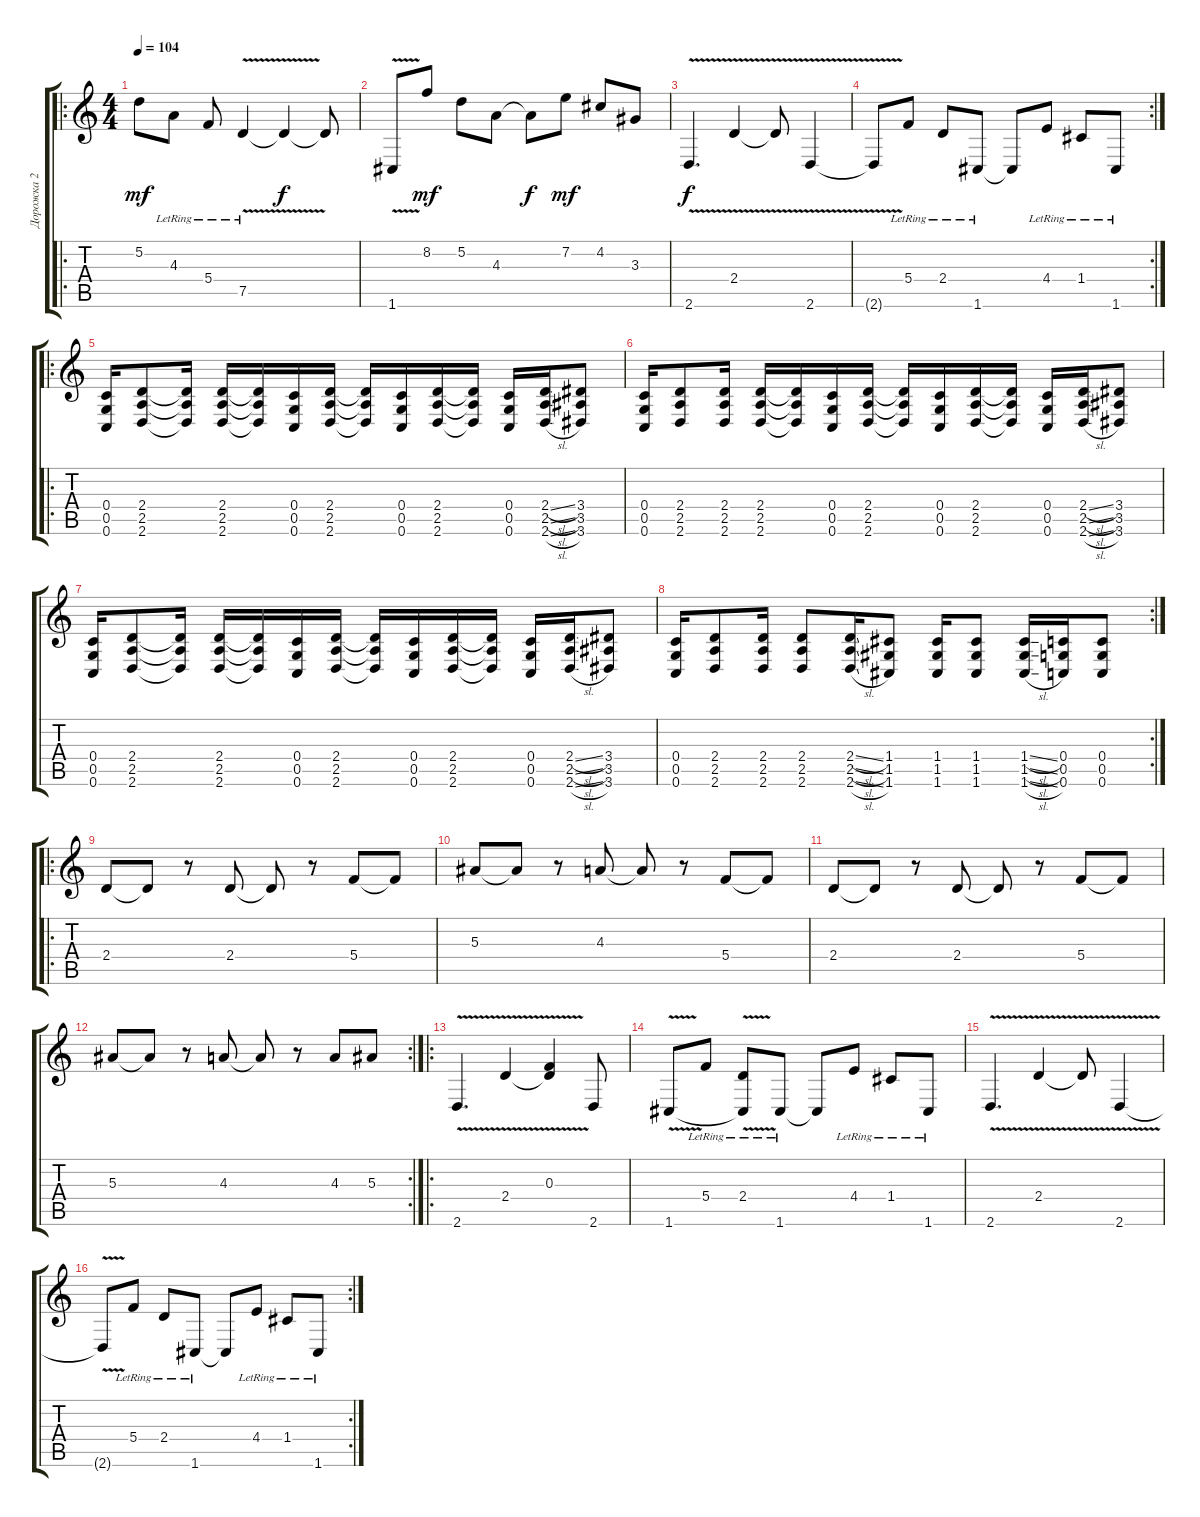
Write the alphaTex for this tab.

\track ("Дорожка 2" "Дорожка 2") {instrument electricguitarclean}
\staff {score tabs}
\tuning (D4 A3 F3 C3 G2 C2) {hide}
\ro
\ts (4 4)
\tempo 104
\clef g2
\ks c
5.2.8{dy mf} 4.3{lr}.8 5.4{lr}.8 7.5{v lr}.4 7.5{t}.4{dy f} 7.5{t}.8 |
1.6{v}.8 8.2.8{dy mf} 5.2.8 4.3.8 4.3{t}.8{dy f} 7.2.8{dy mf} 4.2.8 3.3.8 |
2.6{v}.4{d dy f} 2.4{v}.4 2.4{t}.8 2.6{v}.4 |
\rc 2
2.6{t}.8 5.4{lr}.8 2.4{lr}.8 1.6{lr}.8 1.6{t}.8 4.4{lr}.8 1.4{lr}.8 1.6{lr}.8 |
\ro
(0.4 0.5 0.6).16{volume 12 instrument distortionguitar} (2.4 2.5 2.6).8 (2.4{t} 2.5{t} 2.6{t}).16 (2.4 2.5 2.6).16 (2.4{t} 2.5{t} 2.6{t}).16 (0.4 0.5 0.6).16 (2.4 2.5 2.6).16 (2.4{t} 2.5{t} 2.6{t}).16 (0.4 0.5 0.6).16 (2.4 2.5 2.6).16 (2.4{t} 2.5{t} 2.6{t}).16 (0.4 0.5 0.6).16 (2.4{sl} 2.5{sl} 2.6{sl}).16 (3.4 3.5 3.6).8 |
(0.4 0.5 0.6).16 (2.4 2.5 2.6).8 (2.4 2.5 2.6).16 (2.4 2.5 2.6).16 (2.4{t} 2.5{t} 2.6{t}).16 (0.4 0.5 0.6).16 (2.4 2.5 2.6).16 (2.4{t} 2.5{t} 2.6{t}).16 (0.4 0.5 0.6).16 (2.4 2.5 2.6).16 (2.4{t} 2.5{t} 2.6{t}).16 (0.4 0.5 0.6).16 (2.4{sl} 2.5{sl} 2.6{sl}).16 (3.4 3.5 3.6).8 |
(0.4 0.5 0.6).16 (2.4 2.5 2.6).8 (2.4{t} 2.5{t} 2.6{t}).16 (2.4 2.5 2.6).16 (2.4{t} 2.5{t} 2.6{t}).16 (0.4 0.5 0.6).16 (2.4 2.5 2.6).16 (2.4{t} 2.5{t} 2.6{t}).16 (0.4 0.5 0.6).16 (2.4 2.5 2.6).16 (2.4{t} 2.5{t} 2.6{t}).16 (0.4 0.5 0.6).16 (2.4{sl} 2.5{sl} 2.6{sl}).16 (3.4 3.5 3.6).8 |
\rc 2
(0.4 0.5 0.6).16 (2.4 2.5 2.6).8 (2.4 2.5 2.6).16 (2.4 2.5 2.6).8 (2.4{sl} 2.5{sl} 2.6{sl}).16 (1.4 1.5 1.6).8 (1.4 1.5 1.6).16 (1.4 1.5 1.6).8 (1.4{sl} 1.5{sl} 1.6{sl}).16 (0.4 0.5 0.6).16 (0.4 0.5 0.6).8 |
\ro
2.4.8{volume 16 instrument electricguitarjazz} 2.4{t}.8 r.8 2.4.8 2.4{t}.8 r.8 5.4.8 5.4{t}.8 |
5.3.8 5.3{t}.8 r.8 4.3.8 4.3{t}.8 r.8 5.4.8 5.4{t}.8 |
2.4.8 2.4{t}.8 r.8 2.4.8 2.4{t}.8 r.8 5.4.8 5.4{t}.8 |
\rc 2
5.3.8 5.3{t}.8 r.8 4.3.8 4.3{t}.8 r.8 4.3.8 5.3.8 |
\ro
2.6{v}.4{d} 2.4{v}.4 (0.3 2.4{t}).4 2.6.8 |
1.6{v}.8 5.4{lr}.8 (2.4{lr} 1.6{t}).8 1.6{lr}.8 1.6{t}.8 4.4{lr}.8 1.4{lr}.8 1.6{lr}.8 |
2.6{v}.4{d} 2.4{v}.4 2.4{t}.8 2.6{v}.4 |
\rc 2
2.6{t}.8 5.4{lr}.8 2.4{lr}.8 1.6{lr}.8 1.6{t}.8 4.4{lr}.8 1.4{lr}.8 1.6{lr}.8
